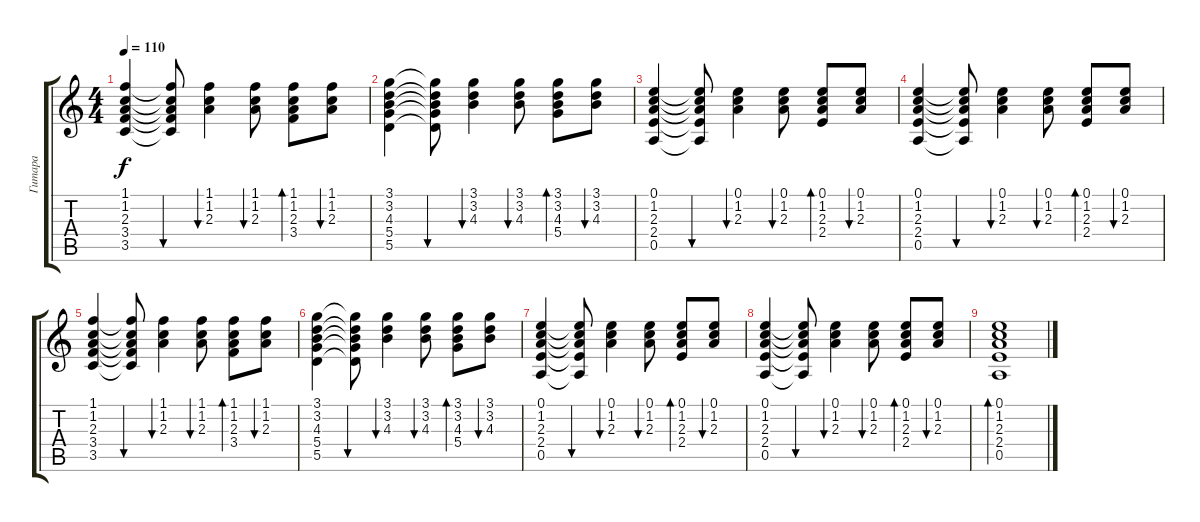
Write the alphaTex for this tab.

\track ("Гитара" "Гитара") {instrument acousticguitarsteel}
\staff {score tabs}
\tuning (E4 B3 G3 D3 A2 E2) {hide}
\ts (4 4)
\tempo 110
\clef g2
\ks c
(1.1 1.2 2.3 3.4 3.5).4{dy f} (1.1{t} 1.2{t} 2.3{t} 3.4{t} 3.5{t}).8{bu 120} (1.1 1.2 2.3).4{bu 120} (1.1 1.2 2.3).8{bu 120} (1.1 1.2 2.3 3.4).8{bd 60} (1.1 1.2 2.3).8{bu 60} |
(3.1 3.2 4.3 5.4 5.5).4 (3.1{t} 3.2{t} 4.3{t} 5.4{t} 5.5{t}).8{bu 120} (3.1 3.2 4.3).4{bu 120} (3.1 3.2 4.3).8{bu 120} (3.1 3.2 4.3 5.4).8{bd 60} (3.1 3.2 4.3).8{bu 60} |
(0.1 1.2 2.3 2.4 0.5).4 (0.1{t} 1.2{t} 2.3{t} 2.4{t} 0.5{t}).8{bu 120} (0.1 1.2 2.3).4{bu 120} (0.1 1.2 2.3).8{bu 120} (0.1 1.2 2.3 2.4).8{bd 60} (0.1 1.2 2.3).8{bu 60} |
(0.1 1.2 2.3 2.4 0.5).4 (0.1{t} 1.2{t} 2.3{t} 2.4{t} 0.5{t}).8{bu 120} (0.1 1.2 2.3).4{bu 120} (0.1 1.2 2.3).8{bu 120} (0.1 1.2 2.3 2.4).8{bd 60} (0.1 1.2 2.3).8{bu 60} |
(1.1 1.2 2.3 3.4 3.5).4 (1.1{t} 1.2{t} 2.3{t} 3.4{t} 3.5{t}).8{bu 120} (1.1 1.2 2.3).4{bu 120} (1.1 1.2 2.3).8{bu 120} (1.1 1.2 2.3 3.4).8{bd 60} (1.1 1.2 2.3).8{bu 60} |
(3.1 3.2 4.3 5.4 5.5).4 (3.1{t} 3.2{t} 4.3{t} 5.4{t} 5.5{t}).8{bu 120} (3.1 3.2 4.3).4{bu 120} (3.1 3.2 4.3).8{bu 120} (3.1 3.2 4.3 5.4).8{bd 60} (3.1 3.2 4.3).8{bu 60} |
(0.1 1.2 2.3 2.4 0.5).4 (0.1{t} 1.2{t} 2.3{t} 2.4{t} 0.5{t}).8{bu 120} (0.1 1.2 2.3).4{bu 120} (0.1 1.2 2.3).8{bu 120} (0.1 1.2 2.3 2.4).8{bd 60} (0.1 1.2 2.3).8{bu 60} |
(0.1 1.2 2.3 2.4 0.5).4 (0.1{t} 1.2{t} 2.3{t} 2.4{t} 0.5{t}).8{bu 120} (0.1 1.2 2.3).4{bu 120} (0.1 1.2 2.3).8{bu 120} (0.1 1.2 2.3 2.4).8{bd 60} (0.1 1.2 2.3).8{bu 60} |
(0.1 1.2 2.3 2.4 0.5).1{bd 60}
